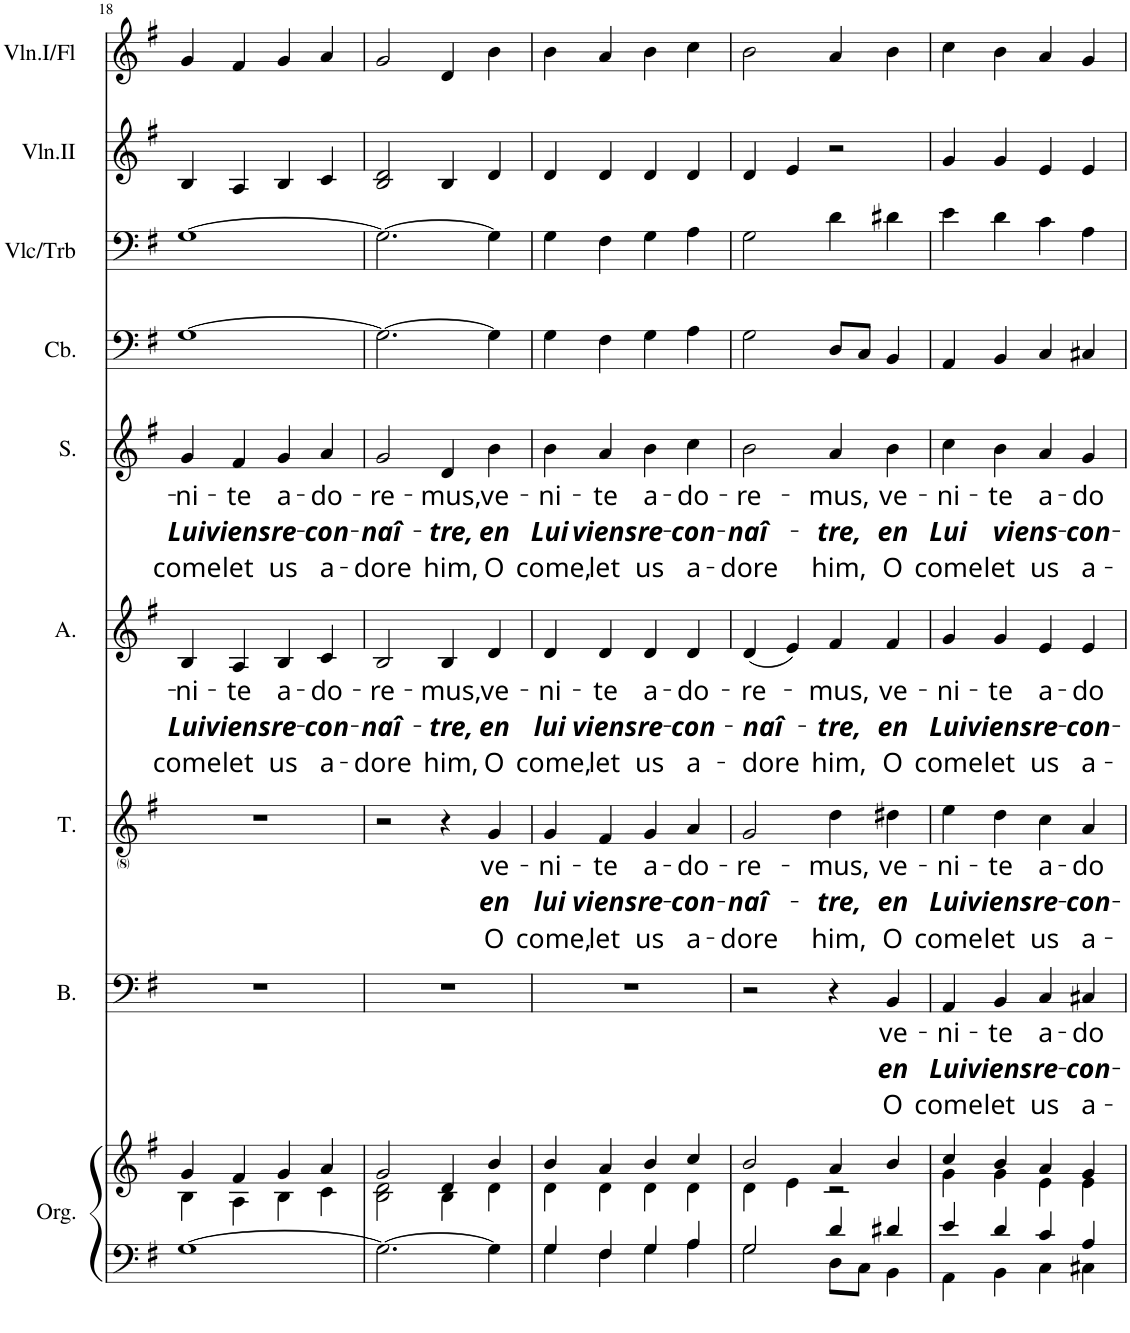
**kern	**kern	**kern	**text	**text	**text	**kern	**text	**text	**text	**kern	**text	**text	**text	**kern	**text	**text	**text	**kern	**kern	**kern	**kern
*part9	*part9	*part8	*part8	*part8	*part8	*part7	*part7	*part7	*part7	*part6	*part6	*part6	*part6	*part5	*part5	*part5	*part5	*part4	*part3	*part2	*part1
*staff10	*staff9	*staff8	*staff8	*staff8	*staff8	*staff7	*staff7	*staff7	*staff7	*staff6	*staff6	*staff6	*staff6	*staff5	*staff5	*staff5	*staff5	*staff4	*staff3	*staff2	*staff1
*I"Orgue	*	*I"Basse	*	*	*	*I"Ténor	*	*	*	*I"Alto	*	*	*	*I"Soprano	*	*	*	*I"Contrebasse	*I"Violoncelle/Trb	*I"Violon II	*I"Violon I/fl
*I'Org.	*	*I'B.	*	*	*	*I'T.	*	*	*	*I'A.	*	*	*	*I'S.	*	*	*	*I'Cb.	*I'Vlc/Trb	*I'Vln.II	*I'Vln.I/Fl
!!LO:PB:g=z
*clefF4	*clefG2	*clefF4	*	*	*	*clefG2	*	*	*	*clefG2	*	*	*	*clefG2	*	*	*	*clefF4	*clefF4	*clefG2	*clefG2
*	*	*	*	*	*	*	*	*	*	*	*	*	*	*	*	*	*	*Trd7c12	*	*	*
*k[f#]	*k[f#]	*k[f#]	*	*	*	*k[f#]	*	*	*	*k[f#]	*	*	*	*k[f#]	*	*	*	*k[f#]	*k[f#]	*k[f#]	*k[f#]
*M4/4	*M4/4	*M4/4	*	*	*	*M4/4	*	*	*	*M4/4	*	*	*	*M4/4	*	*	*	*M4/4	*M4/4	*M4/4	*M4/4
=18	=18	=18	=18	=18	=18	=18	=18	=18	=18	=18	=18	=18	=18	=18	=18	=18	=18	=18	=18	=18	=18
*	*^	*	*	*	*	*	*	*	*	*	*	*	*	*	*	*	*	*	*	*	*
!	!	!	!	!	!	!	!	!	!	!	!	!LO:LY:b	!LO:LY:b	!LO:LY:b	!	!LO:LY:b	!LO:LY:b	!LO:LY:b	!	!	!	!
[1G	4g/	4B\	1r	.	.	.	1r	.	.	.	4B/	-ni-	Lui	come	4g/	-ni-	Lui	come	[1G	[1G	4B/	4g/
!	!	!	!	!	!	!	!	!	!	!	!	!LO:LY:b	!LO:LY:b	!LO:LY:b	!	!LO:LY:b	!LO:LY:b	!LO:LY:b	!	!	!	!
.	4f#/	4A\	.	.	.	.	.	.	.	.	4A/	-te	viens	let	4f#/	-te	viens	let	.	.	4A/	4f#/
!	!	!	!	!	!	!	!	!	!	!	!	!LO:LY:b	!LO:LY:b	!LO:LY:b	!	!LO:LY:b	!LO:LY:b	!LO:LY:b	!	!	!	!
.	4g/	4B\	.	.	.	.	.	.	.	.	4B/	a-	re-	us	4g/	a-	re-	us	.	.	4B/	4g/
!	!	!	!	!	!	!	!	!	!	!	!	!LO:LY:b	!LO:LY:b	!LO:LY:b	!	!LO:LY:b	!LO:LY:b	!LO:LY:b	!	!	!	!
.	4a/	4c\	.	.	.	.	.	.	.	.	4c/	-do-	-con-	a-	4a/	-do-	-con-	a-	.	.	4c/	4a/
=19	=19	=19	=19	=19	=19	=19	=19	=19	=19	=19	=19	=19	=19	=19	=19	=19	=19	=19	=19	=19	=19	=19
!	!	!	!	!	!	!	!	!	!	!	!	!LO:LY:b	!LO:LY:b	!LO:LY:b	!	!LO:LY:b	!LO:LY:b	!LO:LY:b	!	!	!	!
2.G\_	2g/	2B\ 2d\	1r	.	.	.	2r	.	.	.	2B/	-re-	-naî-	-dore	2g/	-re-	-naî-	-dore	2.G\_	2.G\_	2B/ 2d/	2g/
!	!	!	!	!	!	!	!	!	!	!	!	!LO:LY:b	!LO:LY:b	!LO:LY:b	!	!LO:LY:b	!LO:LY:b	!LO:LY:b	!	!	!	!
.	4d/	4B\	.	.	.	.	4r	.	.	.	4B/	-mus,	-tre,	him,	4d/	-mus,	-tre,	him,	.	.	4B/	4d/
!	!	!	!	!	!	!	!	!LO:LY:b	!LO:LY:b	!LO:LY:b	!	!LO:LY:b	!LO:LY:b	!LO:LY:b	!	!LO:LY:b	!LO:LY:b	!LO:LY:b	!	!	!	!
4G\]	4b/	4d\	.	.	.	.	4g/	ve-	en	O	4d/	ve-	en	O	4b\	ve-	en	O	4G\]	4G\]	4d/	4b\
=20	=20	=20	=20	=20	=20	=20	=20	=20	=20	=20	=20	=20	=20	=20	=20	=20	=20	=20	=20	=20	=20	=20
*^	*	*	*	*	*	*	*	*	*	*	*	*	*	*	*	*	*	*	*	*	*	*
!	!	!	!	!	!	!	!	!	!LO:LY:b	!LO:LY:b	!LO:LY:b	!	!LO:LY:b	!LO:LY:b	!LO:LY:b	!	!LO:LY:b	!LO:LY:b	!LO:LY:b	!	!	!	!
4G/	4G\	4b/	4d\	1r	.	.	.	4g/	-ni-	lui	come,	4d/	-ni-	lui	come,	4b\	-ni-	Lui	come,	4G\	4G\	4d/	4b\
!	!	!	!	!	!	!	!	!	!LO:LY:b	!LO:LY:b	!LO:LY:b	!	!LO:LY:b	!LO:LY:b	!LO:LY:b	!	!LO:LY:b	!LO:LY:b	!LO:LY:b	!	!	!	!
4F#/	4F#\	4a/	4d\	.	.	.	.	4f#/	-te	viens	let	4d/	-te	viens	let	4a/	-te	viens	let	4F#\	4F#\	4d/	4a/
!	!	!	!	!	!	!	!	!	!LO:LY:b	!LO:LY:b	!LO:LY:b	!	!LO:LY:b	!LO:LY:b	!LO:LY:b	!	!LO:LY:b	!LO:LY:b	!LO:LY:b	!	!	!	!
4G/	4G\	4b/	4d\	.	.	.	.	4g/	a-	re-	us	4d/	a-	re-	us	4b\	a-	re-	us	4G\	4G\	4d/	4b\
!	!	!	!	!	!	!	!	!	!LO:LY:b	!LO:LY:b	!LO:LY:b	!	!LO:LY:b	!LO:LY:b	!LO:LY:b	!	!LO:LY:b	!LO:LY:b	!LO:LY:b	!	!	!	!
4A/	4A\	4cc/	4d\	.	.	.	.	4a/	-do-	-con-	a-	4d/	-do-	-con-	a-	4cc\	-do-	-con-	a-	4A\	4A\	4d/	4cc\
=21	=21	=21	=21	=21	=21	=21	=21	=21	=21	=21	=21	=21	=21	=21	=21	=21	=21	=21	=21	=21	=21	=21	=21
!	!	!	!	!	!	!	!	!	!LO:LY:b	!LO:LY:b	!LO:LY:b	!	!LO:LY:b	!LO:LY:b	!LO:LY:b	!	!LO:LY:b	!LO:LY:b	!LO:LY:b	!	!	!	!
2G/	2G\	2b/	4d\	2r	.	.	.	2g/	-re-	-naî-	-dore	(4d/	-re-	-naî-	-dore	2b\	-re-	-naî-	-dore	2G\	2G\	4d/	2b\
.	.	.	4e\	.	.	.	.	.	.	.	.	4e/)	.	.	.	.	.	.	.	.	.	4e/	.
!	!	!	!	!	!	!	!	!	!LO:LY:b	!LO:LY:b	!LO:LY:b	!	!LO:LY:b	!LO:LY:b	!LO:LY:b	!	!LO:LY:b	!LO:LY:b	!LO:LY:b	!	!	!	!
4d/	8D\L	4a/	2r	4r	.	.	.	4dd\	-mus,	-tre,	him,	4f#/	-mus,	-tre,	him,	4a/	-mus,	-tre,	him,	8D/L	4d\	2r	4a/
.	8C\J	.	.	.	.	.	.	.	.	.	.	.	.	.	.	.	.	.	.	8C/J	.	.	.
!	!	!	!	!	!LO:LY:b	!LO:LY:b	!LO:LY:b	!	!LO:LY:b	!LO:LY:b	!LO:LY:b	!	!LO:LY:b	!LO:LY:b	!LO:LY:b	!	!LO:LY:b	!LO:LY:b	!LO:LY:b	!	!	!	!
4d#X/	4BB\	4b/	.	4BB/	ve-	en	O	4dd#X\	ve-	en	O	4f#/	ve-	en	O	4b\	ve-	en	O	4BB/	4d#X\	.	4b\
=22	=22	=22	=22	=22	=22	=22	=22	=22	=22	=22	=22	=22	=22	=22	=22	=22	=22	=22	=22	=22	=22	=22	=22
!	!	!	!	!	!LO:LY:b	!LO:LY:b	!LO:LY:b	!	!LO:LY:b	!LO:LY:b	!LO:LY:b	!	!LO:LY:b	!LO:LY:b	!LO:LY:b	!	!LO:LY:b	!LO:LY:b	!LO:LY:b	!	!	!	!
4e/	4AA\	4cc/	4g\	4AA/	-ni-	Lui	come	4ee\	-ni-	Lui	come	4g/	-ni-	Lui	come	4cc\	-ni-	Lui	come	4AA/	4e\	4g/	4cc\
!	!	!	!	!	!LO:LY:b	!LO:LY:b	!LO:LY:b	!	!LO:LY:b	!LO:LY:b	!LO:LY:b	!	!LO:LY:b	!LO:LY:b	!LO:LY:b	!	!LO:LY:b	!LO:LY:b	!LO:LY:b	!	!	!	!
4d/	4BB\	4b/	4g\	4BB/	-te	viens	let	4dd\	-te	viens	let	4g/	-te	viens	let	4b\	-te	viens-	let	4BB/	4d\	4g/	4b\
!	!	!	!	!	!LO:LY:b	!LO:LY:b	!LO:LY:b	!	!LO:LY:b	!LO:LY:b	!LO:LY:b	!	!LO:LY:b	!LO:LY:b	!LO:LY:b	!	!LO:LY:b	!	!LO:LY:b	!	!	!	!
4c/	4C\	4a/	4e\	4C/	a-	re-	us	4cc\	a-	re-	us	4e/	a-	re-	us	4a/	a-	.	us	4C/	4c\	4e/	4a/
!	!	!	!	!	!LO:LY:b	!LO:LY:b	!LO:LY:b	!	!LO:LY:b	!LO:LY:b	!LO:LY:b	!	!LO:LY:b	!LO:LY:b	!LO:LY:b	!	!LO:LY:b	!LO:LY:b	!LO:LY:b	!	!	!	!
4A/	4C#X\	4g/	4e\	4C#X/	-do	-con-	a-	4a/	-do	-con-	a-	4e/	-do	-con-	a-	4g/	-do	-con-	a-	4C#X/	4A\	4e/	4g/
*v	*v	*	*	*	*	*	*	*	*	*	*	*	*	*	*	*	*	*	*	*	*	*	*
*	*v	*v	*	*	*	*	*	*	*	*	*	*	*	*	*	*	*	*	*	*	*	*
=	=	=	=	=	=	=	=	=	=	=	=	=	=	=	=	=	=	=	=	=	=
*-	*-	*-	*-	*-	*-	*-	*-	*-	*-	*-	*-	*-	*-	*-	*-	*-	*-	*-	*-	*-	*-
